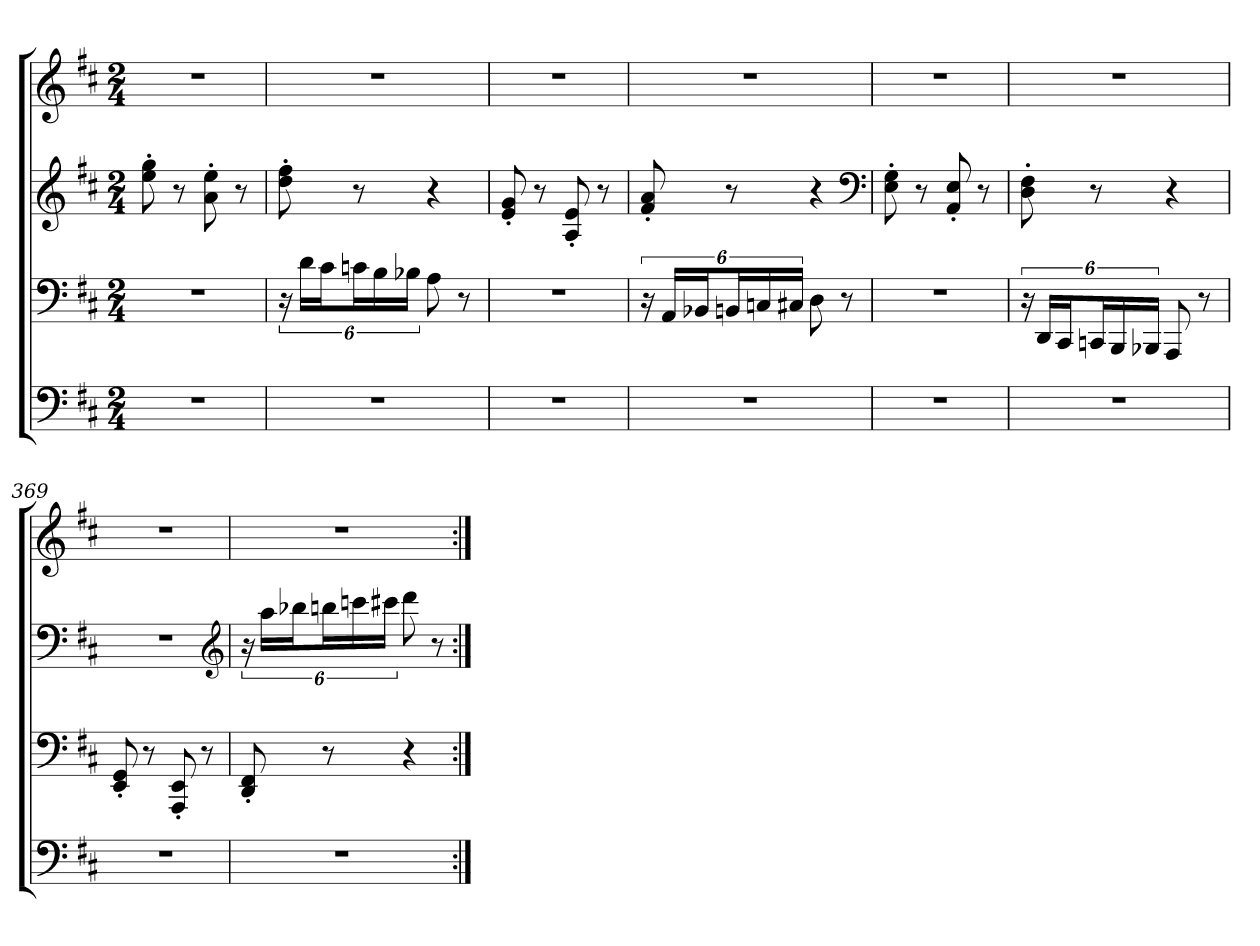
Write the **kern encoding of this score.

**kern	**kern	**kern	**kern
*part4	*part3	*part2	*part1
*staff4	*staff3	*staff2	*staff1
*clefF4	*clefF4	*clefG2	*clefG2
*k[f#c#]	*k[f#c#]	*k[f#c#]	*k[f#c#]
*D:	*D:	*D:	*D:
*M2/4	*M2/4	*M2/4	*M2/4
=	=	=	=
2r	2r	8ee' 8gg'	2r
.	.	8r	.
.	.	8a' 8ee'	.
.	.	8r	.
=364	=364	=364	=364
2r	24r	8dd' 8ff#'	2r
.	24dLL	.	.
.	24c#J	.	.
.	24cnL	8r	.
.	24B	.	.
.	24B-XJJ	.	.
.	8A	4r	.
.	8r	.	.
=365	=365	=365	=365
2r	2r	8e' 8g'	2r
.	.	8r	.
.	.	8A' 8e'	.
.	.	8r	.
=366	=366	=366	=366
2r	24r	8f#' 8a'	2r
.	24AALL	.	.
.	24BB-XJ	.	.
.	24BBnL	8r	.
.	24Cn	.	.
.	24C#XJJ	.	.
.	8D	4r	.
.	8r	.	.
*	*	*clefF4	*
=367	=367	=367	=367
2r	2r	8E' 8G'	2r
.	.	8r	.
.	.	8AA' 8E'	.
.	.	8r	.
=368	=368	=368	=368
2r	24r	8D' 8F#'	2r
.	24DDLL	.	.
.	24CC#J	.	.
.	24CCnL	8r	.
.	24BBB	.	.
.	24BBB-XJJ	.	.
.	8AAA	4r	.
.	8r	.	.
=369	=369	=369	=369
2r	8EE' 8GG'	2r	2r
.	8r	.	.
.	8AAA' 8EE'	.	.
.	8r	.	.
*	*	*clefG2	*
=370	=370	=370	=370
2r	8DD' 8FF#'	24r	2r
.	.	24aaLL	.
.	.	24bb-XJ	.
.	8r	24bbnL	.
.	.	24cccn	.
.	.	24ccc#XJJ	.
.	4r	8ddd	.
.	.	8r	.
=:|!	=:|!	=:|!	=:|!
*-	*-	*-	*-
